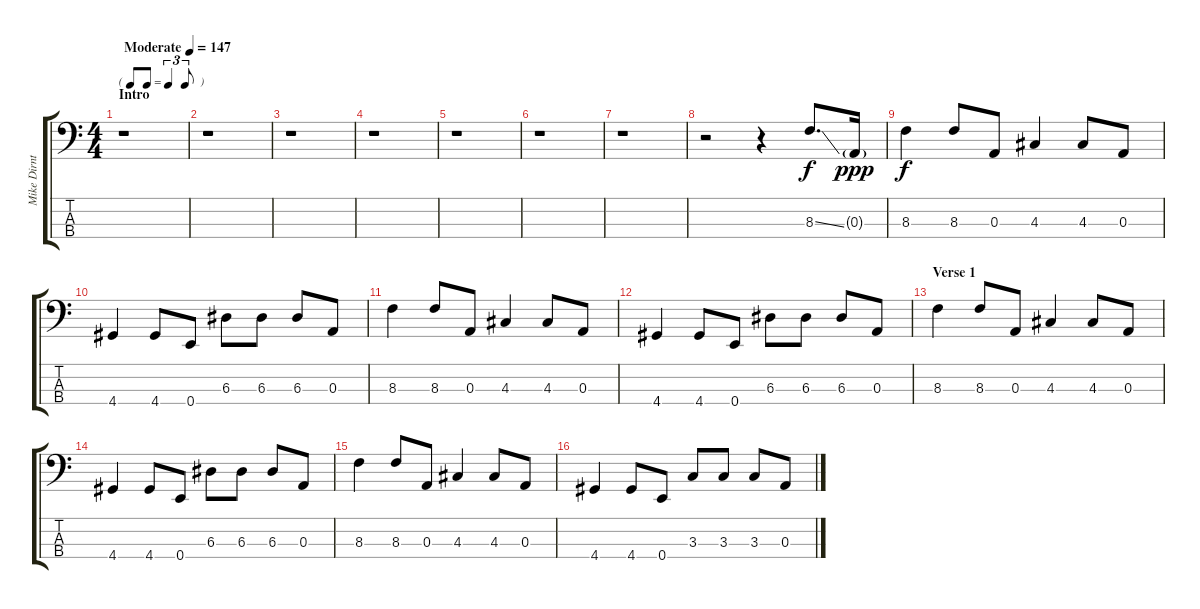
\track ("Mike Dirnt" "Mike Dirnt") {instrument electricbasspick}
\staff {score tabs}
\tuning (G2 D2 A1 E1) {hide}
\ts (4 4)
\tf triplet8th
\section ("" "Intro")
\tempo (147 "Moderate")
\clef f4
\ks c
r.1{dy f instrument electricbasspick} |
r.1 |
r.1 |
r.1 |
r.1 |
r.1 |
r.1 |
r.2 r.4 8.3{ss}.8{d} 0.3{g}.16{dy ppp} |
8.3.4{dy f} 8.3.8 0.3.8 4.3.4 4.3.8 0.3.8 |
4.4.4 4.4.8 0.4.8 6.3.8 6.3.8 6.3.8 0.3.8 |
8.3.4 8.3.8 0.3.8 4.3.4 4.3.8 0.3.8 |
4.4.4 4.4.8 0.4.8 6.3.8 6.3.8 6.3.8 0.3.8 |
\section ("" "Verse 1")
8.3.4 8.3.8 0.3.8 4.3.4 4.3.8 0.3.8 |
4.4.4 4.4.8 0.4.8 6.3.8 6.3.8 6.3.8 0.3.8 |
8.3.4 8.3.8 0.3.8 4.3.4 4.3.8 0.3.8 |
4.4.4 4.4.8 0.4.8 3.3.8 3.3.8 3.3.8 0.3.8
